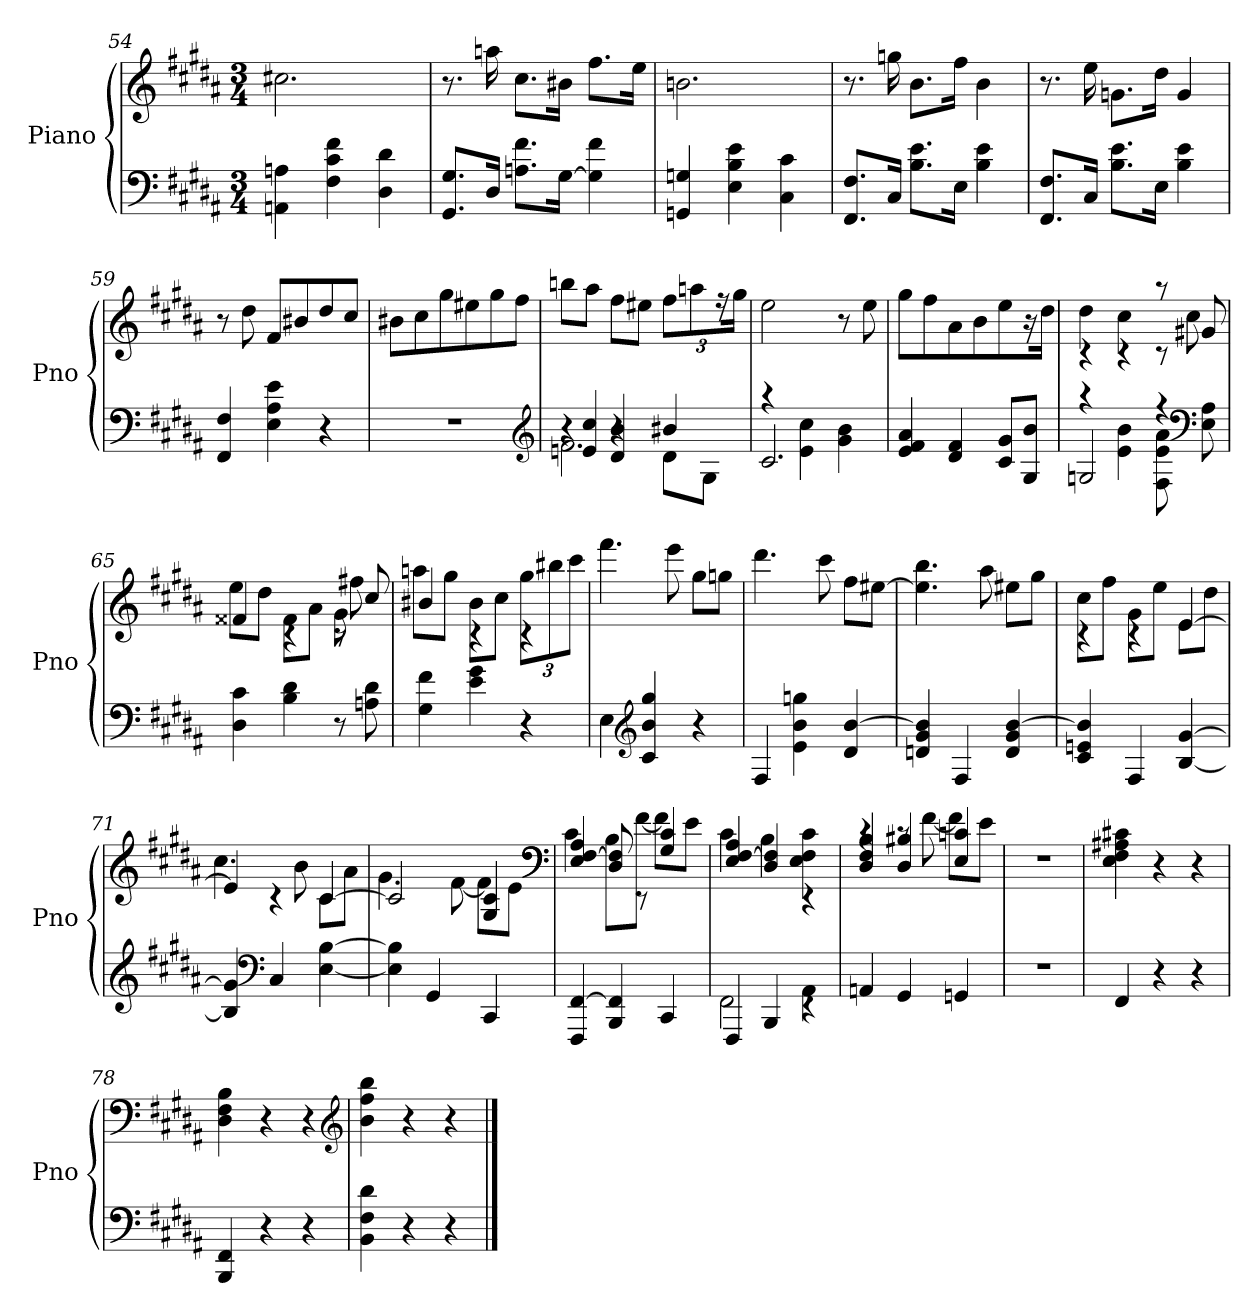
**kern	**kern
*part1	*part1
*staff2	*staff1
*I"Piano	*
*I'Pno	*
*clefF4	*clefG2
*k[f#c#g#d#a#]	*k[f#c#g#d#a#]
*B:	*B:
*M3/4	*M3/4
=54	=54
4AAn 4An	2.cc#X
4F# 4c# 4f#	.
4D# 4d#	.
=55	=55
8.GG# 8.G#L	8.r
16D#Jk	16aan
8.An 8.f#L	8.cc#L
[16G#Jk	16b#XJk
4G#] 4f#	8.ff#L
.	16eeJk
=56	=56
4GGn 4Gn	2.bn
4E 4B 4e	.
4C# 4c#	.
=57	=57
8.FF# 8.F#L	8.r
16C#Jk	16ggn
8.B 8.eL	8.bL
16EJk	16ff#Jk
4B 4e	4b
=58	=58
8.FF# 8.F#L	8.r
16C#Jk	16ee
8.B 8.eL	8.gnL
16EJk	16dd#Jk
4B 4e	4g
=59	=59
4FF# 4F#	8r
.	8dd#
4E 4A# 4e	8f#L
.	8b#X
4r	8dd#
.	8cc#J
=60	=60
2.r	8b#XL
.	8cc#
.	8gg#
.	8ee#X
.	8gg#
.	8ff#J
*clefG2	*
=61	=61
*^	*
*	*^	*
4r	2.f#	4en 4cc#	8bbnL
.	.	.	8aa#J
4r	.	4d# 4b	8ff#L
.	.	.	8ee#XJ
8d#\L	.	4b#X	12ff#L
.	.	.	12aan
8G#\J	.	.	.
.	.	.	24r
.	.	.	24gg#Jk
*	*v	*v	*
=62	=62	=62
2.c#	4raa	2ee
.	4e 4cc#	.
.	4g# 4b	8r
.	.	8ee
*v	*v	*
=63	=63
4e 4f# 4a#	8gg#L
.	8ff#
4d# 4f#	8a#
.	8b
8c# 8g#L	8ee
8G# 8bJ	16r
.	16dd#Jk
=64	=64
*^	*^
2Gn	4raa	4rc	4dd#
.	4e 4b	4rc	4cc#
4rc	8F# 8e 8a#	8rc	8raa
*clefF4	*	*	*
.	8E 8A#	8g#X	8cc#
*v	*v	*	*
=65	=65	=65
4D# 4c#	4f##X	8eeL
.	.	8dd#J
4B 4d#	4rc	8f##L
.	.	8a#J
8r	8rc	8g#
8An 8d#	8cc#	8ff#X
=66	=66	=66
4G# 4f#	4b#X	8aanL
.	.	8gg#J
4e 4g#	4rc	8b#L
.	.	8cc#J
4r	4rc	12gg#L
.	.	12bb#X
.	.	12ccc#J
*	*v	*v
=67	=67
4E	4.fff#
*clefG2	*
4c# 4b 4gg#	.
.	8eee
4r	8gg#L
.	8ggnJ
=68	=68
4F#	4.ddd#
4e 4b 4ggn	.
.	8ccc#
4d# [4b	8ff#L
.	[8ee#XJ
=69	=69
4dn 4g# 4b]	4.ee#] 4.bb
4F#	.
.	8aa#
4d 4g# [4b	8ee#XL
.	8gg#J
=70	=70
*	*^
4c# 4en 4b]	4rc	8cc#L
.	.	8ff#J
4F#	4rc	8g#L
.	.	8eeJ
[4B [4g#	[4e	8eL
.	.	8dd#J
=71	=71	=71
4B] 4g#]	4e]	4.cc#
*clefF4	*	*
4C#	4rc	.
.	.	8b
[4E [4B	[4c#	8c#L
.	.	8a#J
=72	=72	=72
4E] 4B]	2c#]	4.g#
4GG#	.	.
.	.	[8f#
4CC#	4G# 4c#	8f#L]
.	.	8eJ
*	*clefF4	*
=73	=73	=73
4FFF# [4FF#	4E [4F# 4A#	4c#
4BBB 4FF#]	8D# 8F#]	8BL
.	8rEE	[8f#J
4CC#	4G# 4c#	8f#L]
.	.	8eJ
=74	=74	=74
*^	*	*
4FFF#	2FF#	4E [4F# 4A#	4c#
4BBB	.	4D# 4F#]	4B
4rEE	4AA#	4rEE	4E 4F# 4c#
*v	*v	*	*
=75	=75	=75
4AAn	4D# 4F# 4B	4rc
4GG#	4D# 4B#X	8rc
.	.	[8f#
4GGn	4E 4cn	8f#L]
.	.	8eJ
*	*v	*v
=76	=76
2.r	2.r
=77	=77
4FF#	4E 4F# 4A#X 4c#X
4r	4r
4r	4r
=78	=78
4BBB 4FF#	4D# 4F# 4B
4r	4r
4r	4r
*	*clefG2
=79	=79
4BB 4F# 4d#	4b 4ff# 4bb
4r	4r
4r	4r
==	==
*-	*-
